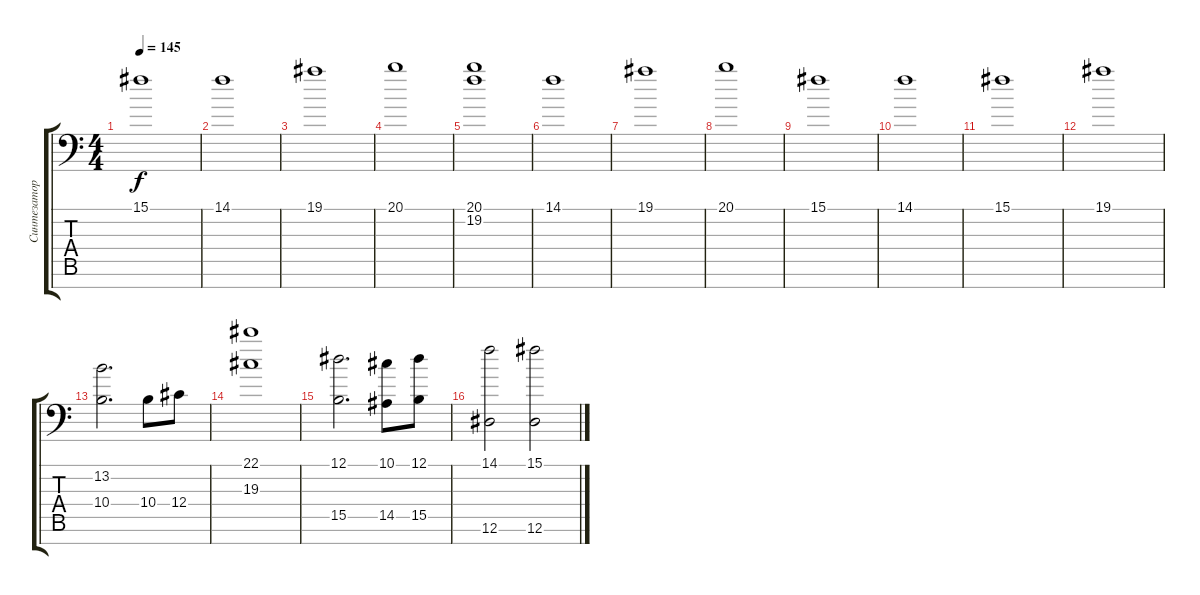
\track ("Синтезатор" "Синтезатор") {instrument electricgrandpiano}
\staff {score tabs}
\tuning (Eb4 Bb3 Gb3 Db3 Ab2 Eb2 Gb1) {hide}
\ts (4 4)
\tempo 145
\clef f4
\ks c
15.1.1{dy f} |
14.1.1 |
19.1.1 |
20.1.1 |
(20.1 19.2).1 |
14.1.1 |
19.1.1 |
20.1.1 |
15.1.1 |
14.1.1 |
15.1.1 |
19.1.1 |
(13.2 10.4).2{d instrument synthstrings1} 10.4.8 12.4.8 |
(22.1 19.3).1 |
(12.1 15.5).2{d} (10.1 14.5).8 (12.1 15.5).8 |
(14.1 12.6).2 (15.1 12.6).2
